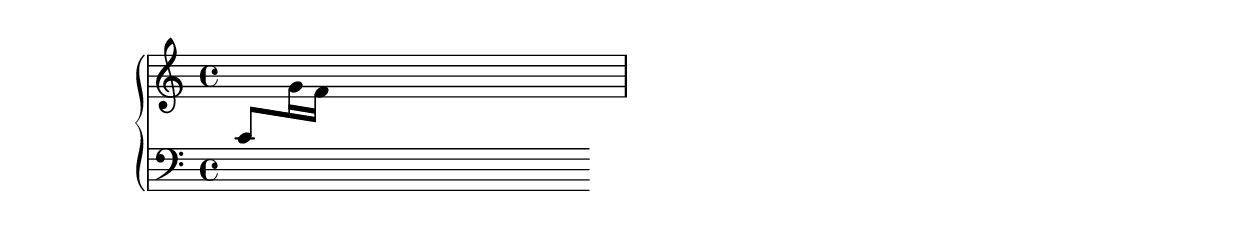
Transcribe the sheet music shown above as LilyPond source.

\score{
	\context PianoStaff <
	\context Staff=one \notes\relative c'{
		s1
	}
	\context Staff=two \notes\relative c'{
		\clef bass;
% no knee
		\stemUp [c8 \translator Staff=one \stemDown g'16 f]
		s8
		s2
	}
	>
	\paper{
		linewidth=-1.;
	}
}

\version "1.3.110"; 
